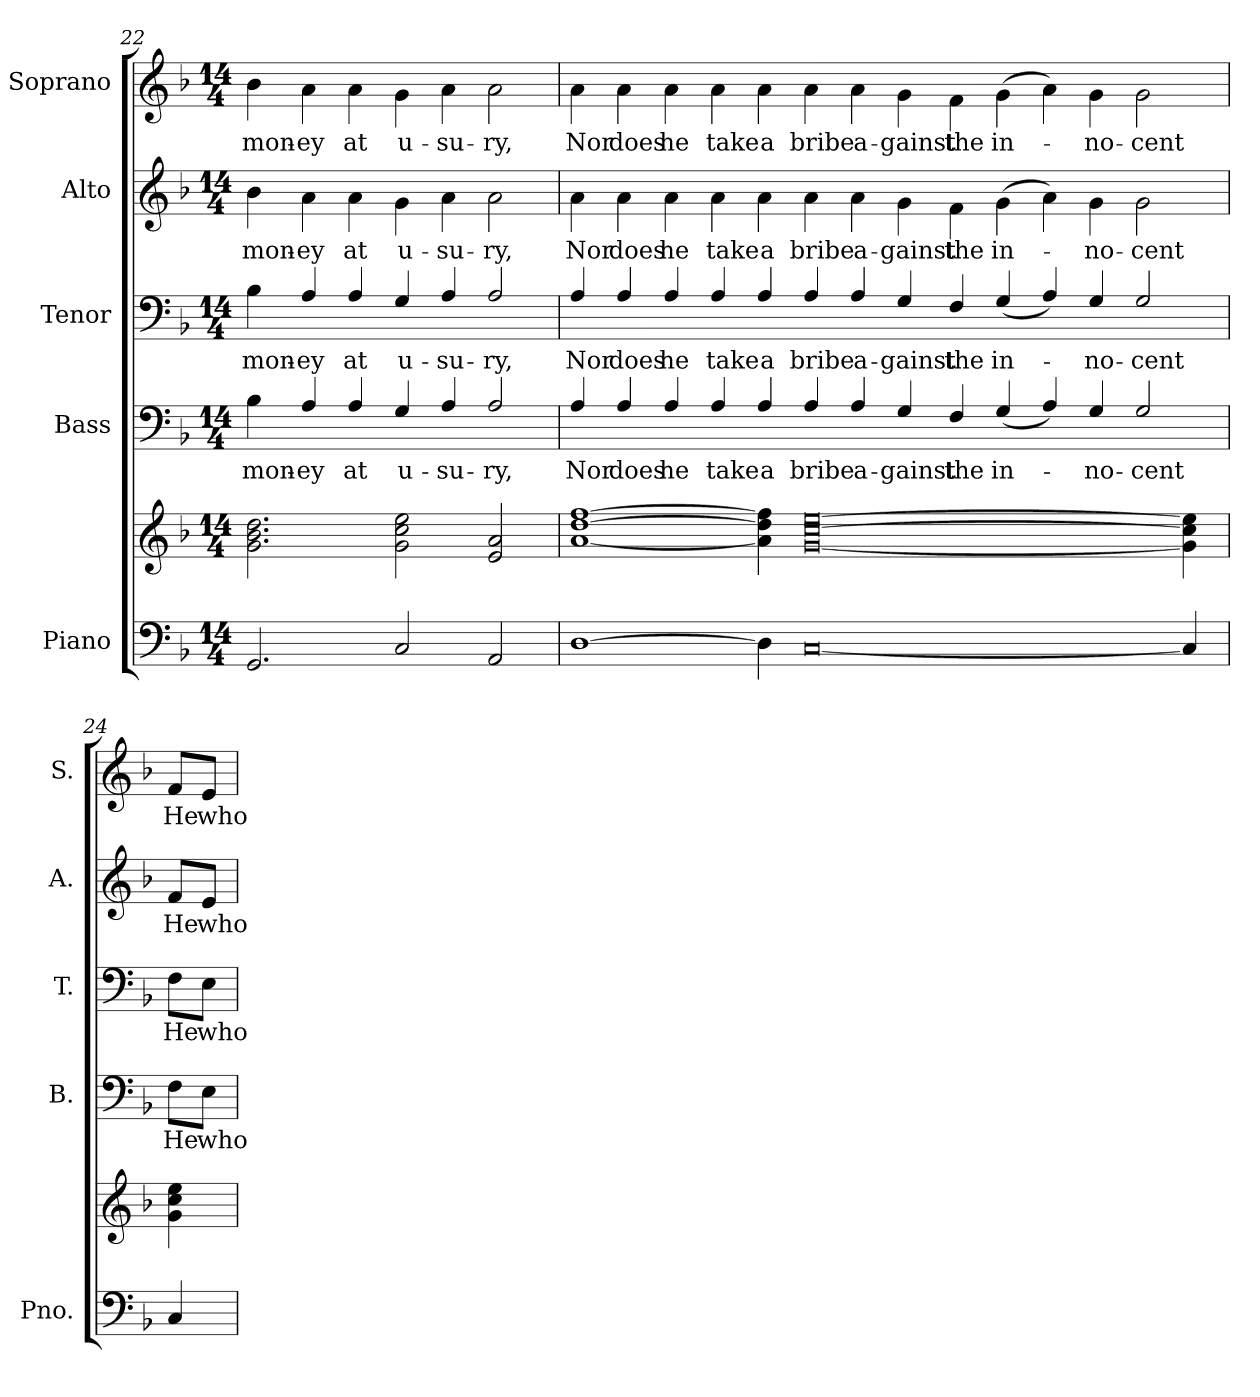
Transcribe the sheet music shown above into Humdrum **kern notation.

**kern	**kern	**kern	**text	**kern	**text	**kern	**text	**kern	**text
*part5	*part5	*part4	*part4	*part3	*part3	*part2	*part2	*part1	*part1
*staff6	*staff5	*staff4	*staff4	*staff3	*staff3	*staff2	*staff2	*staff1	*staff1
*I"Piano	*	*I"Bass	*	*I"Tenor	*	*I"Alto	*	*I"Soprano	*
*I'Pno.	*	*I'B.	*	*I'T.	*	*I'A.	*	*I'S.	*
*clefF4	*clefG2	*clefF4	*	*clefF4	*	*clefG2	*	*clefG2	*
*k[b-]	*k[b-]	*k[b-]	*	*k[b-]	*	*k[b-]	*	*k[b-]	*
*d:	*d:	*d:	*	*d:	*	*d:	*	*d:	*
*M14/4	*M14/4	*M14/4	*	*M14/4	*	*M14/4	*	*M14/4	*
=22	=22	=22	=22	=22	=22	=22	=22	=22	=22
!	!	!	!LO:LY:b:color=#000000	!	!	!	!	!	!
!	!	!	!	!	!LO:LY:b:color=#000000	!	!	!	!
!	!	!	!	!	!	!	!LO:LY:b:color=#000000	!	!
!	!	!	!	!	!	!	!	!	!LO:LY:b:color=#000000
2.GGi/	2.gi\ 2.b-i 2.ddi	4B-i\	mon-	4B-i\	mon-	4b-i\	mon-	4b-i\	mon-
!	!	!	!LO:LY:b:color=#000000	!	!	!	!	!	!
!	!	!	!	!	!LO:LY:b:color=#000000	!	!	!	!
!	!	!	!	!	!	!	!LO:LY:b:color=#000000	!	!
!	!	!	!	!	!	!	!	!	!LO:LY:b:color=#000000
.	.	4Ai/	-ey	4Ai/	-ey	4ai\	-ey	4ai\	-ey
!	!	!	!LO:LY:b:color=#000000	!	!	!	!	!	!
!	!	!	!	!	!LO:LY:b:color=#000000	!	!	!	!
!	!	!	!	!	!	!	!LO:LY:b:color=#000000	!	!
!	!	!	!	!	!	!	!	!	!LO:LY:b:color=#000000
.	.	4Ai/	at	4Ai/	at	4ai\	at	4ai\	at
!	!	!	!LO:LY:b:color=#000000	!	!	!	!	!	!
!	!	!	!	!	!LO:LY:b:color=#000000	!	!	!	!
!	!	!	!	!	!	!	!LO:LY:b:color=#000000	!	!
!	!	!	!	!	!	!	!	!	!LO:LY:b:color=#000000
2Ci/	2gi\ 2cci 2eei	4Gi/	u-	4Gi/	u-	4gi\	u-	4gi\	u-
!	!	!	!LO:LY:b:color=#000000	!	!	!	!	!	!
!	!	!	!	!	!LO:LY:b:color=#000000	!	!	!	!
!	!	!	!	!	!	!	!LO:LY:b:color=#000000	!	!
!	!	!	!	!	!	!	!	!	!LO:LY:b:color=#000000
.	.	4Ai/	-su-	4Ai/	-su-	4ai\	-su-	4ai\	-su-
!	!	!	!LO:LY:b:color=#000000	!	!	!	!	!	!
!	!	!	!	!	!LO:LY:b:color=#000000	!	!	!	!
!	!	!	!	!	!	!	!LO:LY:b:color=#000000	!	!
!	!	!	!	!	!	!	!	!	!LO:LY:b:color=#000000
2AAi/	2ei/ 2ai	2Ai/	-ry,	2Ai/	-ry,	2ai\	-ry,	2ai\	-ry,
!!LO:PB:g=z
=23	=23	=23	=23	=23	=23	=23	=23	=23	=23
!	!	!	!LO:LY:b:color=#000000	!	!	!	!	!	!
!	!	!	!	!	!LO:LY:b:color=#000000	!	!	!	!
!	!	!	!	!	!	!	!LO:LY:b:color=#000000	!	!
!	!	!	!	!	!	!	!	!	!LO:LY:b:color=#000000
[>1Di	[<1ai [>1ddi [>1ffi	4Ai/	Nor	4Ai/	Nor	4ai\	Nor	4ai\	Nor
!	!	!	!LO:LY:b:color=#000000	!	!	!	!	!	!
!	!	!	!	!	!LO:LY:b:color=#000000	!	!	!	!
!	!	!	!	!	!	!	!LO:LY:b:color=#000000	!	!
!	!	!	!	!	!	!	!	!	!LO:LY:b:color=#000000
.	.	4Ai/	does	4Ai/	does	4ai\	does	4ai\	does
!	!	!	!LO:LY:b:color=#000000	!	!	!	!	!	!
!	!	!	!	!	!LO:LY:b:color=#000000	!	!	!	!
!	!	!	!	!	!	!	!LO:LY:b:color=#000000	!	!
!	!	!	!	!	!	!	!	!	!LO:LY:b:color=#000000
.	.	4Ai/	he	4Ai/	he	4ai\	he	4ai\	he
!	!	!	!LO:LY:b:color=#000000	!	!	!	!	!	!
!	!	!	!	!	!LO:LY:b:color=#000000	!	!	!	!
!	!	!	!	!	!	!	!LO:LY:b:color=#000000	!	!
!	!	!	!	!	!	!	!	!	!LO:LY:b:color=#000000
.	.	4Ai/	take	4Ai/	take	4ai\	take	4ai\	take
!	!	!	!LO:LY:b:color=#000000	!	!	!	!	!	!
!	!	!	!	!	!LO:LY:b:color=#000000	!	!	!	!
!	!	!	!	!	!	!	!LO:LY:b:color=#000000	!	!
!	!	!	!	!	!	!	!	!	!LO:LY:b:color=#000000
4Di\]	4ai\] 4ddi] 4ffi]	4Ai/	a	4Ai/	a	4ai\	a	4ai\	a
!	!	!	!LO:LY:b:color=#000000	!	!	!	!	!	!
!	!	!	!	!	!LO:LY:b:color=#000000	!	!	!	!
!	!	!	!	!	!	!	!LO:LY:b:color=#000000	!	!
!	!	!	!	!	!	!	!	!	!LO:LY:b:color=#000000
[<0Ci	[<0gi [>0cci [>0eei	4Ai/	bribe	4Ai/	bribe	4ai\	bribe	4ai\	bribe
!	!	!	!LO:LY:b:color=#000000	!	!	!	!	!	!
!	!	!	!	!	!LO:LY:b:color=#000000	!	!	!	!
!	!	!	!	!	!	!	!LO:LY:b:color=#000000	!	!
!	!	!	!	!	!	!	!	!	!LO:LY:b:color=#000000
.	.	4Ai/	a-	4Ai/	a-	4ai\	a-	4ai\	a-
!	!	!	!LO:LY:b:color=#000000	!	!	!	!	!	!
!	!	!	!	!	!LO:LY:b:color=#000000	!	!	!	!
!	!	!	!	!	!	!	!LO:LY:b:color=#000000	!	!
!	!	!	!	!	!	!	!	!	!LO:LY:b:color=#000000
.	.	4Gi/	-gainst	4Gi/	-gainst	4gi\	-gainst	4gi\	-gainst
!	!	!	!LO:LY:b:color=#000000	!	!	!	!	!	!
!	!	!	!	!	!LO:LY:b:color=#000000	!	!	!	!
!	!	!	!	!	!	!	!LO:LY:b:color=#000000	!	!
!	!	!	!	!	!	!	!	!	!LO:LY:b:color=#000000
.	.	4Fi/	the	4Fi/	the	4fi\	the	4fi\	the
!	!	!	!LO:LY:b:color=#000000	!	!	!	!	!	!
!	!	!	!	!	!LO:LY:b:color=#000000	!	!	!	!
!	!	!	!	!	!	!	!LO:LY:b:color=#000000	!	!
!	!	!	!	!	!	!	!	!	!LO:LY:b:color=#000000
.	.	(4Gi/	in-	(4Gi/	in-	(4gi\	in-	(4gi\	in-
.	.	4Ai/)	.	4Ai/)	.	4ai\)	.	4ai\)	.
!	!	!	!LO:LY:b:color=#000000	!	!	!	!	!	!
!	!	!	!	!	!LO:LY:b:color=#000000	!	!	!	!
!	!	!	!	!	!	!	!LO:LY:b:color=#000000	!	!
!	!	!	!	!	!	!	!	!	!LO:LY:b:color=#000000
.	.	4Gi/	-no-	4Gi/	-no-	4gi\	-no-	4gi\	-no-
!	!	!	!LO:LY:b:color=#000000	!	!	!	!	!	!
!	!	!	!	!	!LO:LY:b:color=#000000	!	!	!	!
!	!	!	!	!	!	!	!LO:LY:b:color=#000000	!	!
!	!	!	!	!	!	!	!	!	!LO:LY:b:color=#000000
.	.	2Gi/	-cent	2Gi/	-cent	2gi\	-cent	2gi\	-cent
4Ci/]	4gi\] 4cci] 4eei]	.	.	.	.	.	.	.	.
=24	=24	=24	=24	=24	=24	=24	=24	=24	=24
!	!	!	!LO:LY:b:color=#000000	!	!	!	!	!	!
!	!	!	!	!	!LO:LY:b:color=#000000	!	!	!	!
!	!	!	!	!	!	!	!LO:LY:b:color=#000000	!	!
*	*	*	*	*	*	*	*	*MM100	*
!	!	!	!	!	!	!	!	!	!LO:LY:b:color=#000000
4Ci/	4gi\ 4cci 4eei	8Fi\L	He	8Fi\L	He	8fi/L	He	8fi/L	He
!	!	!	!LO:LY:b:color=#000000	!	!	!	!	!	!
!	!	!	!	!	!LO:LY:b:color=#000000	!	!	!	!
!	!	!	!	!	!	!	!LO:LY:b:color=#000000	!	!
!	!	!	!	!	!	!	!	!	!LO:LY:b:color=#000000
.	.	8Ei\J	who	8Ei\J	who	8ei/J	who	8ei/J	who
=	=	=	=	=	=	=	=	=	=
*-	*-	*-	*-	*-	*-	*-	*-	*-	*-
